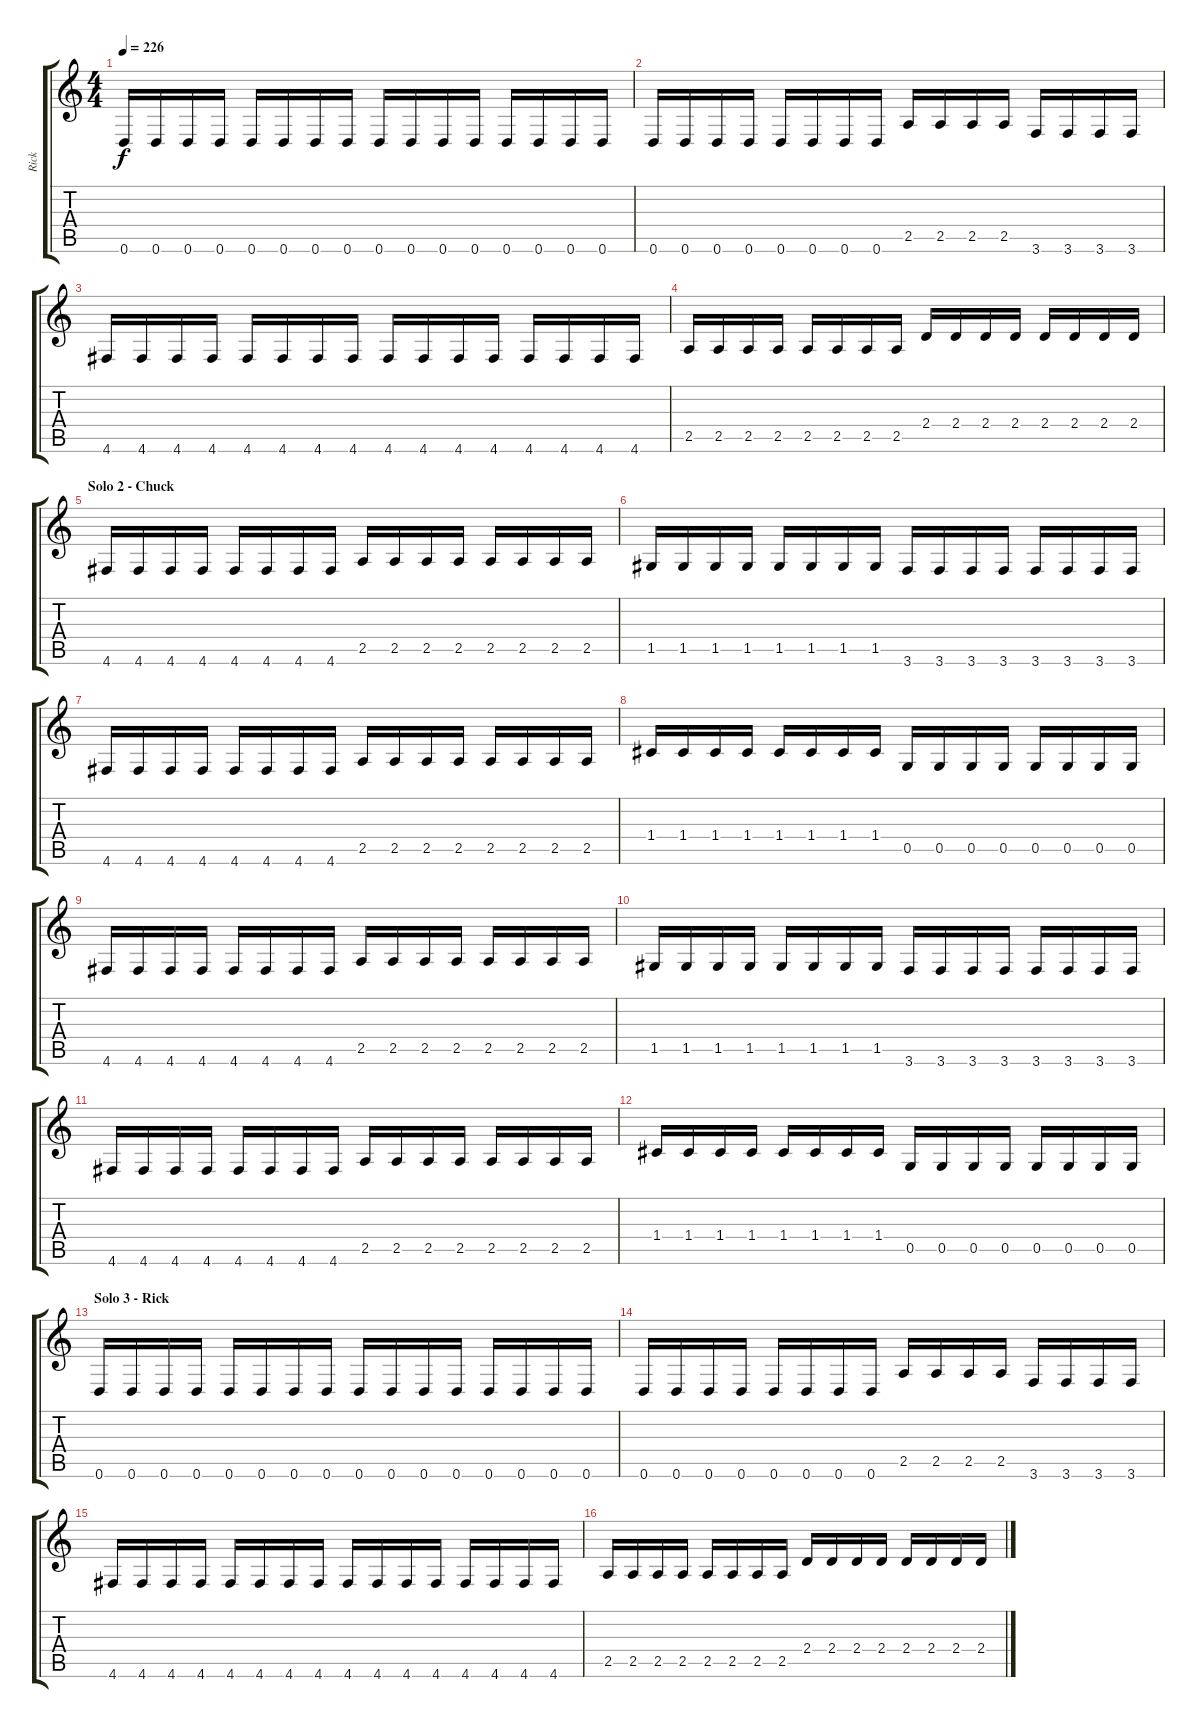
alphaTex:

\track ("Rick" "Rick") {instrument distortionguitar}
\staff {score tabs}
\tuning (D4 A3 F3 C3 G2 D2) {hide}
\ts (4 4)
\tempo 226
\clef g2
\ks c
0.6.16{dy f} 0.6.16 0.6.16 0.6.16 0.6.16 0.6.16 0.6.16 0.6.16 0.6.16 0.6.16 0.6.16 0.6.16 0.6.16 0.6.16 0.6.16 0.6.16 |
0.6.16 0.6.16 0.6.16 0.6.16 0.6.16 0.6.16 0.6.16 0.6.16 2.5.16 2.5.16 2.5.16 2.5.16 3.6.16 3.6.16 3.6.16 3.6.16 |
4.6.16 4.6.16 4.6.16 4.6.16 4.6.16 4.6.16 4.6.16 4.6.16 4.6.16 4.6.16 4.6.16 4.6.16 4.6.16 4.6.16 4.6.16 4.6.16 |
2.5.16 2.5.16 2.5.16 2.5.16 2.5.16 2.5.16 2.5.16 2.5.16 2.4.16 2.4.16 2.4.16 2.4.16 2.4.16 2.4.16 2.4.16 2.4.16 |
\section ("" "Solo 2 - Chuck")
4.6.16 4.6.16 4.6.16 4.6.16 4.6.16 4.6.16 4.6.16 4.6.16 2.5.16 2.5.16 2.5.16 2.5.16 2.5.16 2.5.16 2.5.16 2.5.16 |
1.5.16 1.5.16 1.5.16 1.5.16 1.5.16 1.5.16 1.5.16 1.5.16 3.6.16 3.6.16 3.6.16 3.6.16 3.6.16 3.6.16 3.6.16 3.6.16 |
4.6.16 4.6.16 4.6.16 4.6.16 4.6.16 4.6.16 4.6.16 4.6.16 2.5.16 2.5.16 2.5.16 2.5.16 2.5.16 2.5.16 2.5.16 2.5.16 |
1.4.16 1.4.16 1.4.16 1.4.16 1.4.16 1.4.16 1.4.16 1.4.16 0.5.16 0.5.16 0.5.16 0.5.16 0.5.16 0.5.16 0.5.16 0.5.16 |
4.6.16 4.6.16 4.6.16 4.6.16 4.6.16 4.6.16 4.6.16 4.6.16 2.5.16 2.5.16 2.5.16 2.5.16 2.5.16 2.5.16 2.5.16 2.5.16 |
1.5.16 1.5.16 1.5.16 1.5.16 1.5.16 1.5.16 1.5.16 1.5.16 3.6.16 3.6.16 3.6.16 3.6.16 3.6.16 3.6.16 3.6.16 3.6.16 |
4.6.16 4.6.16 4.6.16 4.6.16 4.6.16 4.6.16 4.6.16 4.6.16 2.5.16 2.5.16 2.5.16 2.5.16 2.5.16 2.5.16 2.5.16 2.5.16 |
1.4.16 1.4.16 1.4.16 1.4.16 1.4.16 1.4.16 1.4.16 1.4.16 0.5.16 0.5.16 0.5.16 0.5.16 0.5.16 0.5.16 0.5.16 0.5.16 |
\section ("" "Solo 3 - Rick")
0.6.16 0.6.16 0.6.16 0.6.16 0.6.16 0.6.16 0.6.16 0.6.16 0.6.16 0.6.16 0.6.16 0.6.16 0.6.16 0.6.16 0.6.16 0.6.16 |
0.6.16 0.6.16 0.6.16 0.6.16 0.6.16 0.6.16 0.6.16 0.6.16 2.5.16 2.5.16 2.5.16 2.5.16 3.6.16 3.6.16 3.6.16 3.6.16 |
4.6.16 4.6.16 4.6.16 4.6.16 4.6.16 4.6.16 4.6.16 4.6.16 4.6.16 4.6.16 4.6.16 4.6.16 4.6.16 4.6.16 4.6.16 4.6.16 |
2.5.16 2.5.16 2.5.16 2.5.16 2.5.16 2.5.16 2.5.16 2.5.16 2.4.16 2.4.16 2.4.16 2.4.16 2.4.16 2.4.16 2.4.16 2.4.16
